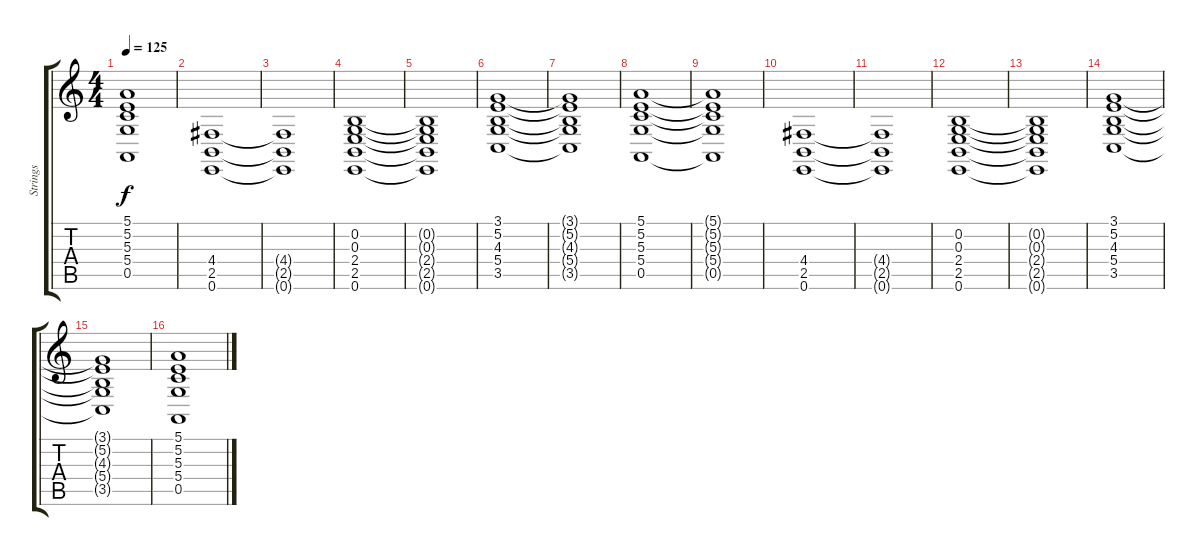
\track ("Strings" "Strings") {instrument stringensemble1}
\staff {score tabs}
\tuning (E4 B3 G3 D3 A2 E2) {hide}
\ts (4 4)
\tempo 125
\clef g2
\ks c
(5.1{t} 5.2{t} 5.3{t} 5.4{t} 0.5{t}).1{dy f} |
(4.4 2.5 0.6).1 |
(4.4{t} 2.5{t} 0.6{t}).1 |
(0.2 0.3 2.4 2.5 0.6).1 |
(0.2{t} 0.3{t} 2.4{t} 2.5{t} 0.6{t}).1 |
(3.1 5.2 4.3 5.4 3.5).1 |
(3.1{t} 5.2{t} 4.3{t} 5.4{t} 3.5{t}).1 |
(5.1 5.2 5.3 5.4 0.5).1 |
(5.1{t} 5.2{t} 5.3{t} 5.4{t} 0.5{t}).1 |
(4.4 2.5 0.6).1 |
(4.4{t} 2.5{t} 0.6{t}).1 |
(0.2 0.3 2.4 2.5 0.6).1 |
(0.2{t} 0.3{t} 2.4{t} 2.5{t} 0.6{t}).1 |
(3.1 5.2 4.3 5.4 3.5).1 |
(3.1{t} 5.2{t} 4.3{t} 5.4{t} 3.5{t}).1 |
(5.1 5.2 5.3 5.4 0.5).1
